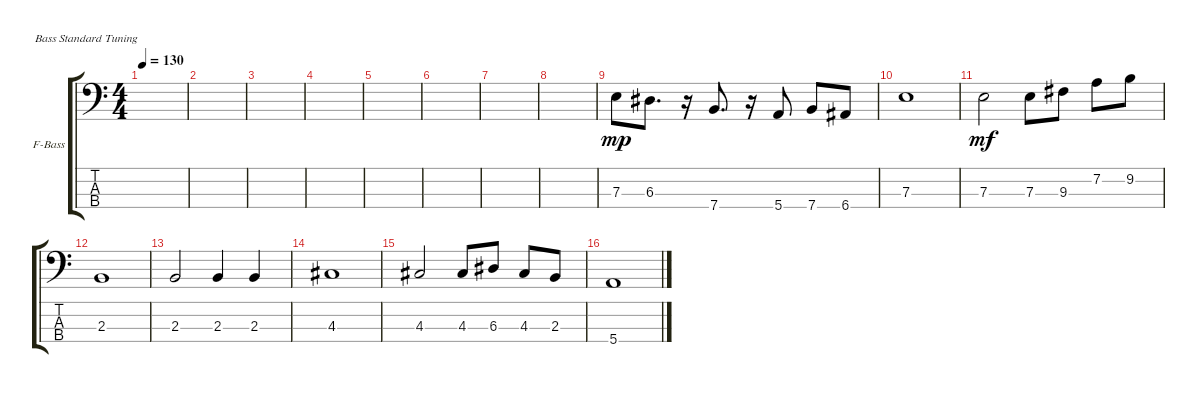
\defaultSystemsLayout 4
\bracketExtendMode groupsimilarinstruments
\firstSystemTrackNameOrientation horizontal
\otherSystemsTrackNameOrientation horizontal
\track ("Bass" "F-Bass") {instrument fretlessbass}
\staff {score tabs}
\tuning (G2 D2 A1 E1)
\ts (4 4)
\tempo 130
\clef f4
\ks c
|
|
|
|
|
|
|
|
7.3.8{dy mp} 6.3.8{d} r.16 7.4.8{d} r.16 5.4.8 7.4.8 6.4.8 |
7.3.1 |
7.3.2{dy mf} 7.3.8 9.3.8 7.2.8 9.2.8 |
2.3.1 |
2.3.2 2.3.4 2.3.4 |
4.3.1 |
4.3.2 4.3.8 6.3.8 4.3.8 2.3.8 |
5.4.1
